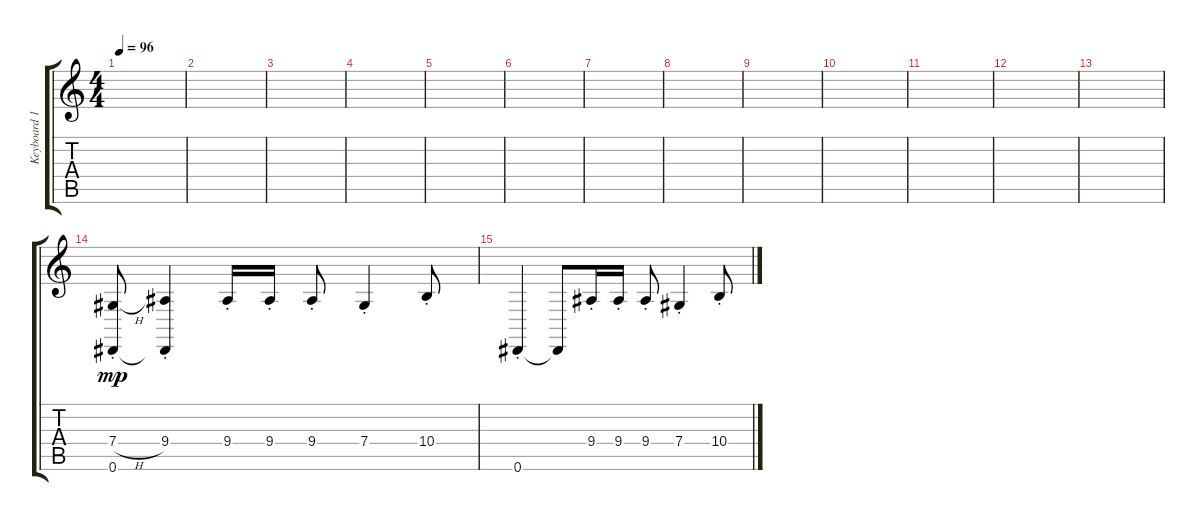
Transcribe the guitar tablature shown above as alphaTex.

\track ("Keyboard 1" "Keyboard 1") {instrument violin}
\staff {score tabs}
\tuning (Eb4 Bb3 Gb3 Db3 Ab2 Eb2) {hide}
\ts (4 4)
\tempo 96
\clef g2
\ks c
|
|
|
|
|
|
|
|
|
|
|
|
|
(7.4{h st} 0.6{st}).8{dy mp} (9.4{st} 0.6{t}).4 9.4{st}.16 9.4{st}.16 9.4{st}.8 7.4{st}.4 10.4{st}.8 |
0.6{st}.4 0.6{t}.8 9.4{st}.16 9.4{st}.16 9.4{st}.8 7.4{st}.4 10.4{st}.8
